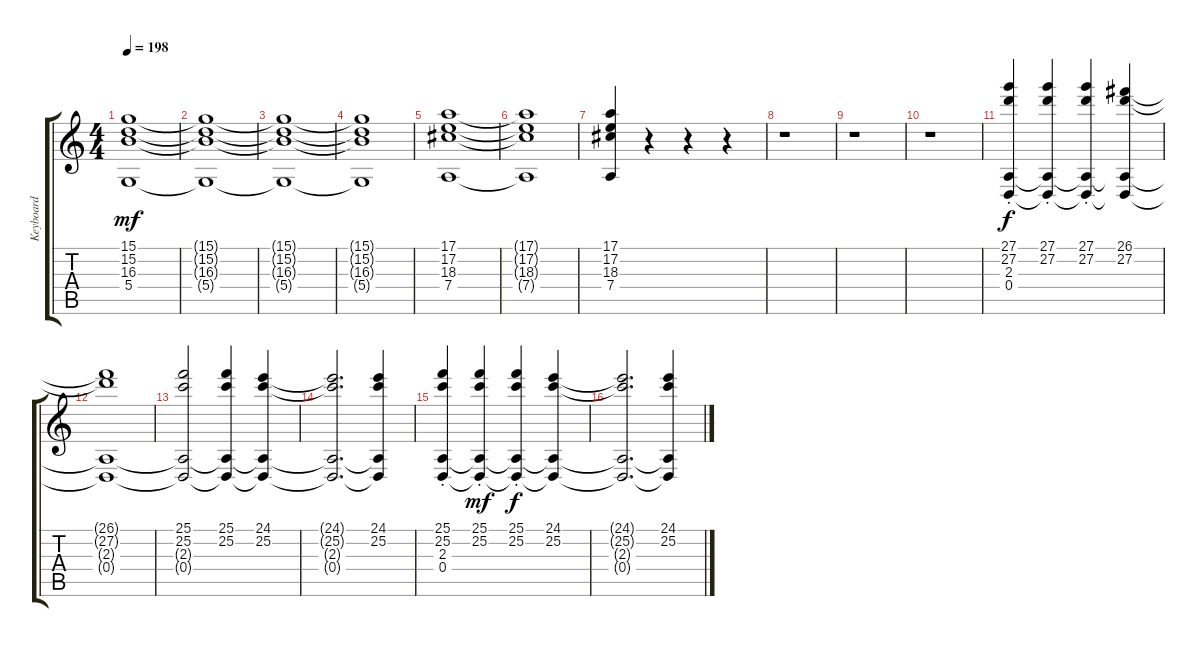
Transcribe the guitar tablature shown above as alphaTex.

\track ("Keyboard" "Keyboard") {instrument rockorgan}
\staff {score tabs}
\tuning (E4 B3 G3 D3 A2 E2) {hide}
\ts (4 4)
\tempo 198
\clef g2
\ks c
(15.1 15.2 16.3 5.4).1{dy mf} |
(15.1{t} 15.2{t} 16.3{t} 5.4{t}).1 |
(15.1{t} 15.2{t} 16.3{t} 5.4{t}).1 |
(15.1{t} 15.2{t} 16.3{t} 5.4{t}).1 |
(17.1 17.2 18.3 7.4).1 |
(17.1{t} 17.2{t} 18.3{t} 7.4{t}).1 |
(17.1 17.2 18.3 7.4).4 r.4 r.4 r.4 |
r.1 |
r.1 |
r.1 |
(27.1{st} 27.2{st} 2.3 0.4).4{dy f} (27.1{st} 27.2{st} 2.3{t} 0.4{t}).4 (27.1{st} 27.2{st} 2.3{t} 0.4{t}).4 (26.1 27.2 2.3{t} 0.4{t}).4 |
(26.1{t} 27.2{t} 2.3{t} 0.4{t}).1 |
(25.1 25.2 2.3{t} 0.4{t}).2 (25.1 25.2 2.3{t} 0.4{t}).4 (24.1 25.2 2.3{t} 0.4{t}).4 |
(24.1{t} 25.2{t} 2.3{t} 0.4{t}).2{d} (24.1 25.2 2.3{t} 0.4{t}).4 |
(25.1{st} 25.2{st} 2.3 0.4).4 (25.1{st} 25.2{st} 2.3{t} 0.4{t}).4{dy mf} (25.1{st} 25.2{st} 2.3{t} 0.4{t}).4{dy f} (24.1 25.2 2.3{t} 0.4{t}).4 |
(24.1{t} 25.2{t} 2.3{t} 0.4{t}).2{d} (24.1 25.2 2.3{t} 0.4{t}).4
